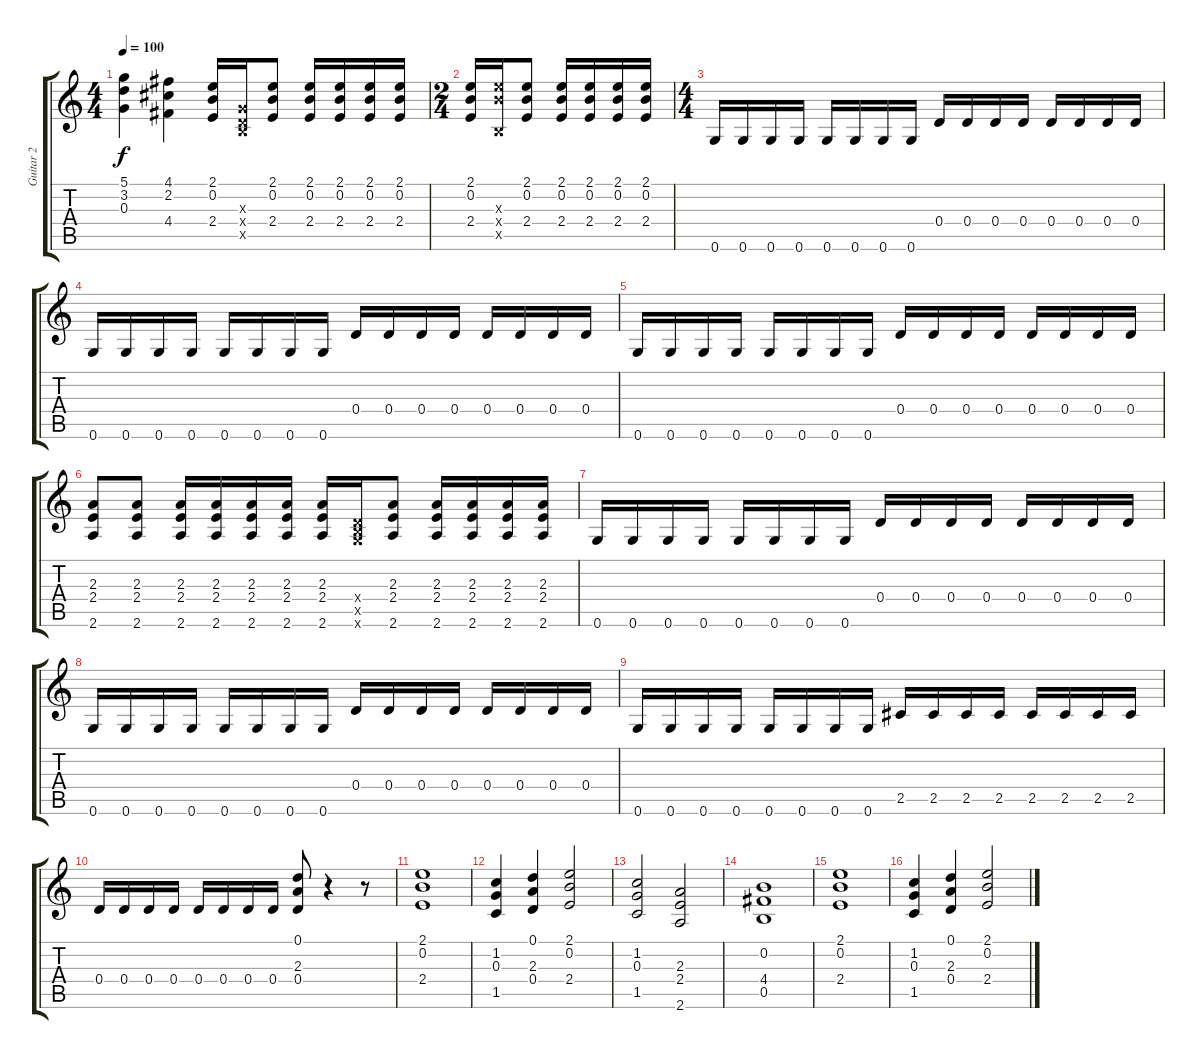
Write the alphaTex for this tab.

\track ("Guitar 2" "Guitar 2") {instrument distortionguitar}
\staff {score tabs}
\tuning (D4 B3 G3 D3 B2 G2) {hide}
\ts (4 4)
\tempo 100
\clef g2
\ks c
(5.1 3.2 0.3).4{dy f} (4.1 2.2 4.4).4 (2.1 0.2 2.4).16 (0.3{x} 0.4{x} 0.5{x}).16 (2.1 0.2 2.4).8 (2.1 0.2 2.4).16 (2.1 0.2 2.4).16 (2.1 0.2 2.4).16 (2.1 0.2 2.4).16 |
\ts (2 4)
(2.1 0.2 2.4).16 (9.3{x} 9.4{x} 0.5{x}).16 (2.1 0.2 2.4).8 (2.1 0.2 2.4).16 (2.1 0.2 2.4).16 (2.1 0.2 2.4).16 (2.1 0.2 2.4).16 |
\ts (4 4)
0.6.16 0.6.16 0.6.16 0.6.16 0.6.16 0.6.16 0.6.16 0.6.16 0.4.16 0.4.16 0.4.16 0.4.16 0.4.16 0.4.16 0.4.16 0.4.16 |
0.6.16 0.6.16 0.6.16 0.6.16 0.6.16 0.6.16 0.6.16 0.6.16 0.4.16 0.4.16 0.4.16 0.4.16 0.4.16 0.4.16 0.4.16 0.4.16 |
0.6.16 0.6.16 0.6.16 0.6.16 0.6.16 0.6.16 0.6.16 0.6.16 0.4.16 0.4.16 0.4.16 0.4.16 0.4.16 0.4.16 0.4.16 0.4.16 |
(2.3 2.4 2.6).8 (2.3 2.4 2.6).8 (2.3 2.4 2.6).16 (2.3 2.4 2.6).16 (2.3 2.4 2.6).16 (2.3 2.4 2.6).16 (2.3 2.4 2.6).16 (0.4{x} 0.5{x} 0.6{x}).16 (2.3 2.4 2.6).8 (2.3 2.4 2.6).16 (2.3 2.4 2.6).16 (2.3 2.4 2.6).16 (2.3 2.4 2.6).16 |
0.6.16 0.6.16 0.6.16 0.6.16 0.6.16 0.6.16 0.6.16 0.6.16 0.4.16 0.4.16 0.4.16 0.4.16 0.4.16 0.4.16 0.4.16 0.4.16 |
0.6.16 0.6.16 0.6.16 0.6.16 0.6.16 0.6.16 0.6.16 0.6.16 0.4.16 0.4.16 0.4.16 0.4.16 0.4.16 0.4.16 0.4.16 0.4.16 |
0.6.16 0.6.16 0.6.16 0.6.16 0.6.16 0.6.16 0.6.16 0.6.16 2.5.16 2.5.16 2.5.16 2.5.16 2.5.16 2.5.16 2.5.16 2.5.16 |
0.4.16 0.4.16 0.4.16 0.4.16 0.4.16 0.4.16 0.4.16 0.4.16 (0.1 2.3 0.4).8 r.4 r.8 |
(2.1 0.2 2.4).1 |
(1.2 0.3 1.5).4 (0.1 2.3 0.4).4 (2.1 0.2 2.4).2 |
(1.2 0.3 1.5).2 (2.3 2.4 2.6).2 |
(0.2 4.4 0.5).1 |
(2.1 0.2 2.4).1 |
(1.2 0.3 1.5).4 (0.1 2.3 0.4).4 (2.1 0.2 2.4).2
